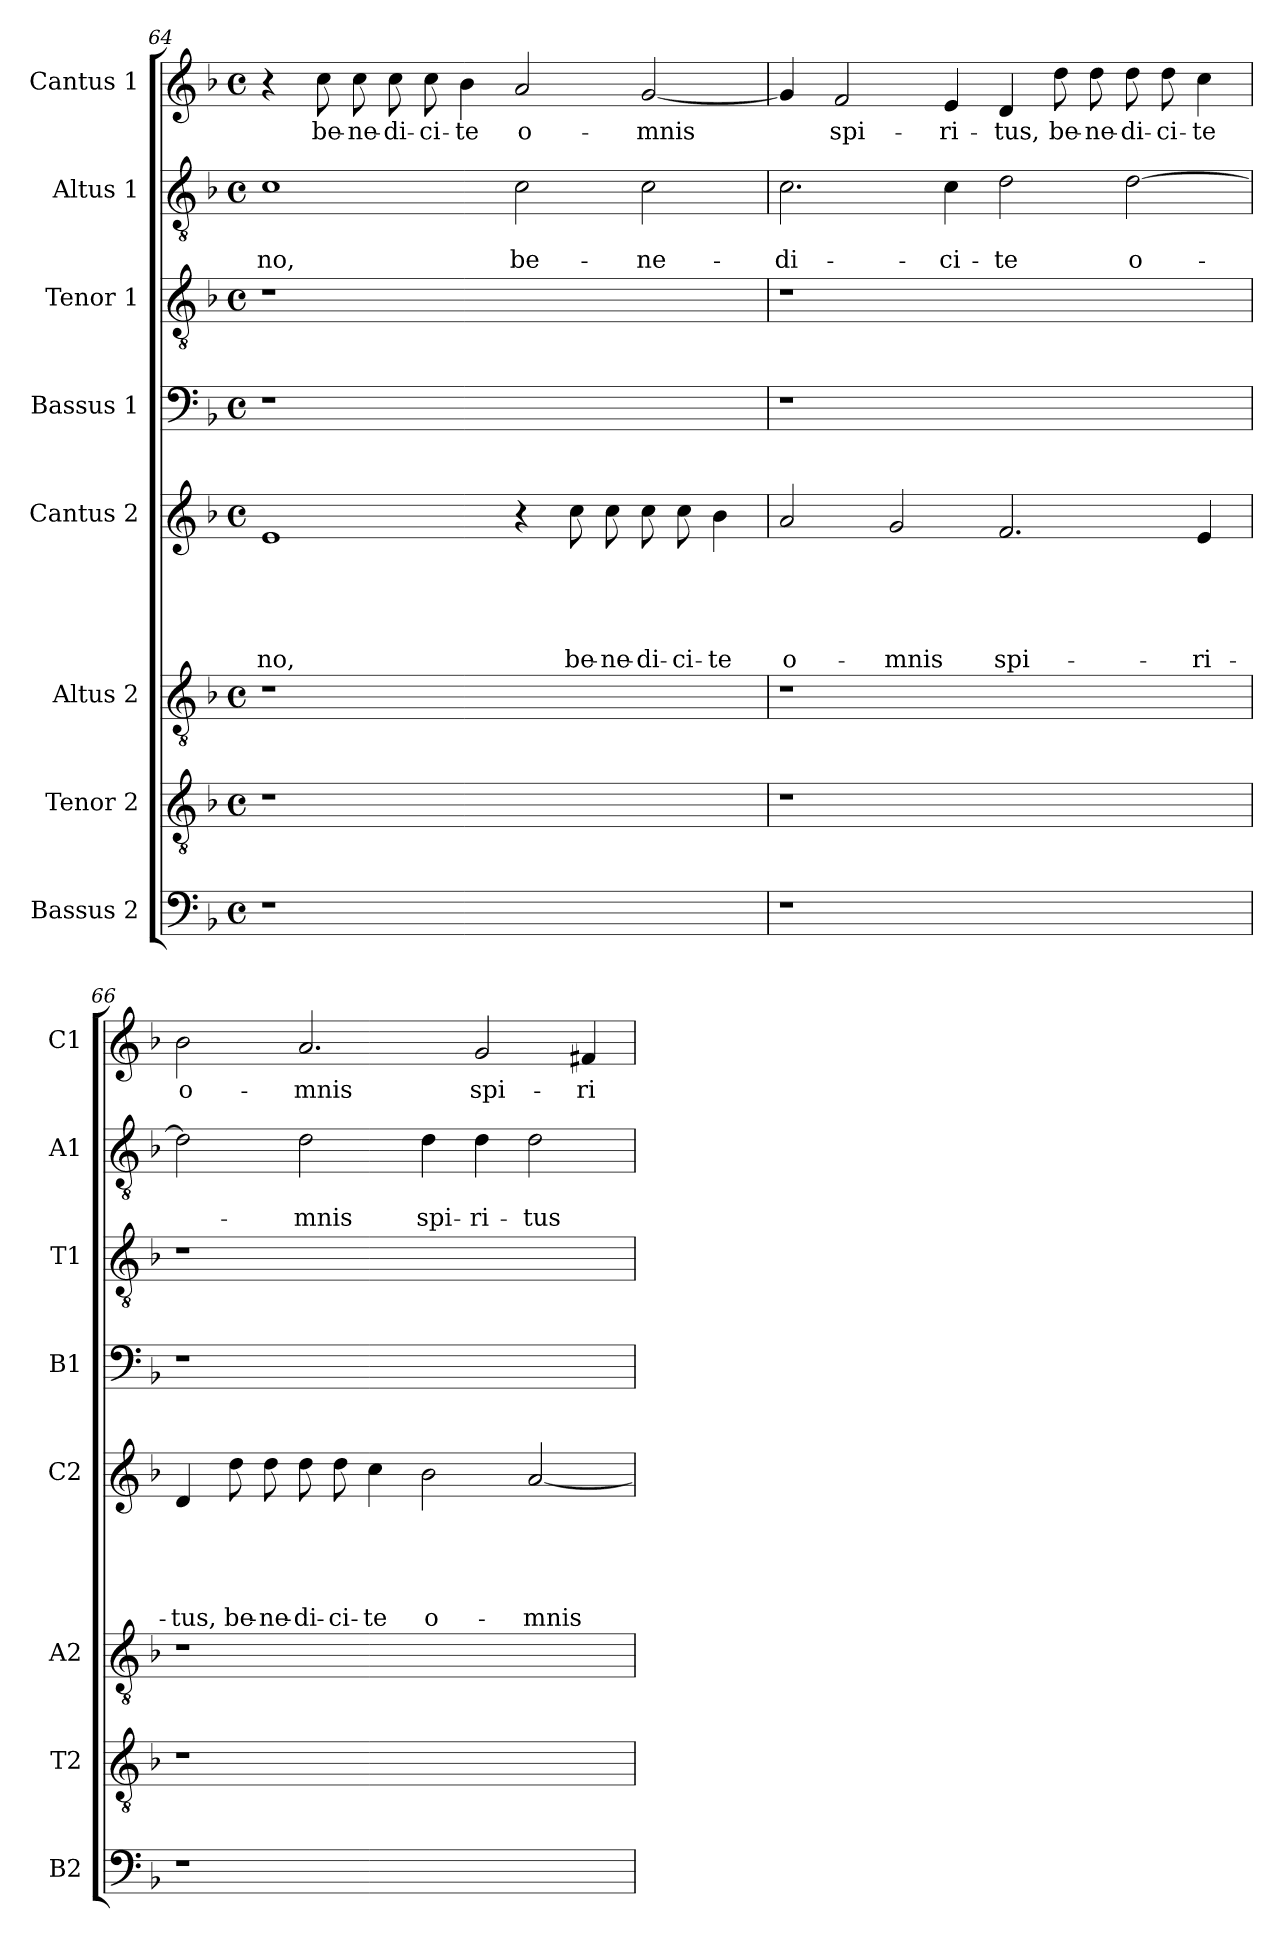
**kern	**kern	**kern	**kern	**text	**text	**text	**text	**text	**kern	**kern	**kern	**text	**text	**kern	**text
*part8	*part7	*part6	*part5	*part5	*part5	*part5	*part5	*part5	*part4	*part3	*part2	*part2	*part2	*part1	*part1
*staff8	*staff7	*staff6	*staff5	*staff5	*staff5	*staff5	*staff5	*staff5	*staff4	*staff3	*staff2	*staff2	*staff2	*staff1	*staff1
*I"Bassus 2	*I"Tenor 2	*I"Altus 2	*I"Cantus 2	*	*	*	*	*	*I"Bassus 1	*I"Tenor 1	*I"Altus 1	*	*	*I"Cantus 1	*
*I'B2	*I'T2	*I'A2	*I'C2	*	*	*	*	*	*I'B1	*I'T1	*I'A1	*	*	*I'C1	*
*clefF4	*clefGv2	*clefGv2	*clefG2	*	*	*	*	*	*clefF4	*clefGv2	*clefGv2	*	*	*clefG2	*
*k[b-]	*k[b-]	*k[b-]	*k[b-]	*	*	*	*	*	*k[b-]	*k[b-]	*k[b-]	*	*	*k[b-]	*
*d:	*d:	*d:	*d:	*	*	*	*	*	*d:	*d:	*d:	*	*	*d:	*
*M4/4	*M4/4	*M4/4	*M4/4	*	*	*	*	*	*M4/4	*M4/4	*M4/4	*	*	*M4/4	*
*met(c)	*met(c)	*met(c)	*met(c)	*	*	*	*	*	*met(c)	*met(c)	*met(c)	*	*	*met(c)	*
=64	=64	=64	=64	=64	=64	=64	=64	=64	=64	=64	=64	=64	=64	=64	=64
1r	1r	1r	1e	.	.	.	.	-no,	1r	1r	1c	.	-no,	4r	.
.	.	.	.	.	.	.	.	.	.	.	.	.	.	8cc\	be-
.	.	.	.	.	.	.	.	.	.	.	.	.	.	8cc\	-ne-
.	.	.	.	.	.	.	.	.	.	.	.	.	.	8cc\	-di-
.	.	.	.	.	.	.	.	.	.	.	.	.	.	8cc\	-ci-
.	.	.	.	.	.	.	.	.	.	.	.	.	.	4b-\	-te
1ryy	1ryy	1ryy	4r	.	.	.	.	.	1ryy	1ryy	2c\	.	be-	2a/	o-
.	.	.	8cc\	.	.	.	.	be-	.	.	.	.	.	.	.
.	.	.	8cc\	.	.	.	.	-ne-	.	.	.	.	.	.	.
.	.	.	8cc\	.	.	.	.	-di-	.	.	2c\	.	-ne-	[2g/	-mnis
.	.	.	8cc\	.	.	.	.	-ci-	.	.	.	.	.	.	.
.	.	.	4b-\	.	.	.	.	-te	.	.	.	.	.	.	.
=65	=65	=65	=65	=65	=65	=65	=65	=65	=65	=65	=65	=65	=65	=65	=65
1r	1r	1r	2a/	.	.	.	.	o-	1r	1r	2.c\	.	-di-	4g/]	.
.	.	.	.	.	.	.	.	.	.	.	.	.	.	2f/	spi-
.	.	.	2g/	.	.	.	.	-mnis	.	.	.	.	.	.	.
.	.	.	.	.	.	.	.	.	.	.	4c\	.	-ci-	4e/	-ri-
1ryy	1ryy	1ryy	2.f/	.	.	.	.	spi-	1ryy	1ryy	2d\	.	-te	4d/	-tus,
.	.	.	.	.	.	.	.	.	.	.	.	.	.	8dd\	be-
.	.	.	.	.	.	.	.	.	.	.	.	.	.	8dd\	-ne-
.	.	.	.	.	.	.	.	.	.	.	[2d\	.	o-	8dd\	-di-
.	.	.	.	.	.	.	.	.	.	.	.	.	.	8dd\	-ci-
.	.	.	4e/	.	.	.	.	-ri-	.	.	.	.	.	4cc\	-te
!!LO:LB:g=z
=66	=66	=66	=66	=66	=66	=66	=66	=66	=66	=66	=66	=66	=66	=66	=66
1r	1r	1r	4d/	.	.	.	.	-tus,	1r	1r	2d\]	.	.	2b-\	o-
.	.	.	8dd\	.	.	.	.	be-	.	.	.	.	.	.	.
.	.	.	8dd\	.	.	.	.	-ne-	.	.	.	.	.	.	.
.	.	.	8dd\	.	.	.	.	-di-	.	.	2d\	.	-mnis	2.a/	-mnis
.	.	.	8dd\	.	.	.	.	-ci-	.	.	.	.	.	.	.
.	.	.	4cc\	.	.	.	.	-te	.	.	.	.	.	.	.
1ryy	1ryy	1ryy	2b-\	.	.	.	.	o-	1ryy	1ryy	4d\	.	spi-	.	.
.	.	.	.	.	.	.	.	.	.	.	4d\	.	-ri-	2g/	spi-
.	.	.	[2a/	.	.	.	.	-mnis	.	.	2d\	.	-tus	.	.
.	.	.	.	.	.	.	.	.	.	.	.	.	.	4f#X/	-ri-
=	=	=	=	=	=	=	=	=	=	=	=	=	=	=	=
*-	*-	*-	*-	*-	*-	*-	*-	*-	*-	*-	*-	*-	*-	*-	*-
